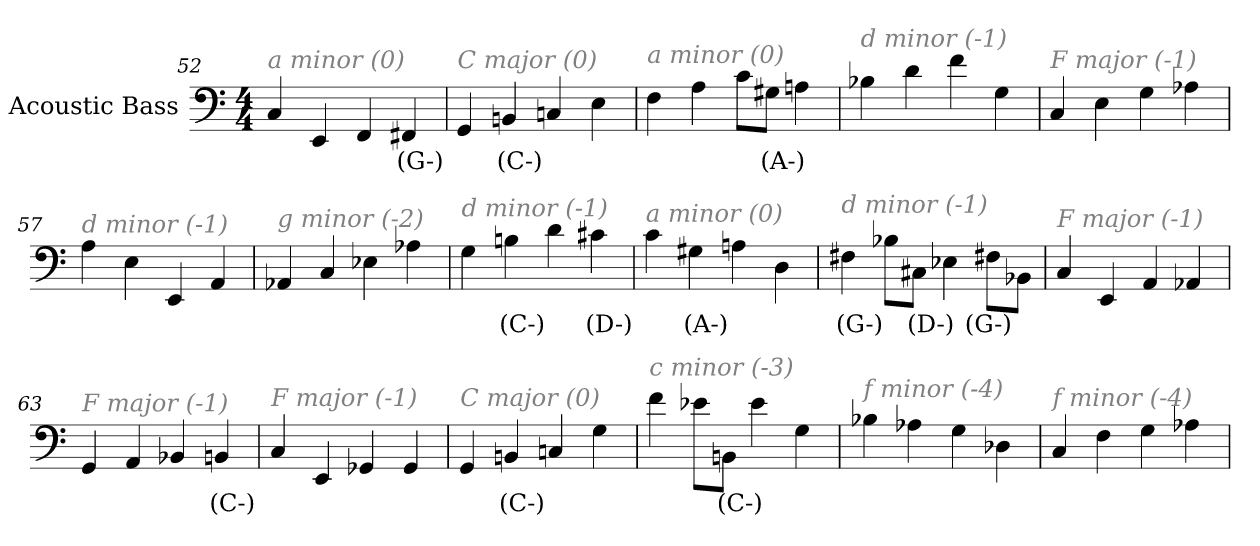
**kern	**text
*part1	*part1
*staff1	*staff1
*I"Acoustic Bass	*
*clefF4	*
*ITrd7c12	*
*k[]	*
*C:	*
*M4/4	*
=52	=52
!LO:TX:i:color=#808080:t=a minor (0)	!
4CC	.
4EEE	.
4FFF	.
4FFF#Xi	(G-)
=53	=53
!LO:TX:i:color=#808080:t=C major (0)	!
4GGG	.
4BBBni	(C-)
4CCn	.
4EE	.
=54	=54
!LO:TX:i:color=#808080:t=a minor (0)	!
4FF	.
4AA	.
8CL	.
8GG#XiJ	(A-)
4AAn	.
=55	=55
!LO:TX:i:color=#808080:t=d minor (-1)	!
4BB-X	.
4D	.
4F	.
4GG	.
=56	=56
!LO:TX:i:color=#808080:t=F major (-1)	!
4CC	.
4EE	.
4GG	.
4AA-X	.
=57	=57
!LO:TX:i:color=#808080:t=d minor (-1)	!
4AA	.
4EE	.
4EEE	.
4AAA	.
=58	=58
!LO:TX:i:color=#808080:t=g minor (-2)	!
4AAA-X	.
4CC	.
4EE-X	.
4AA-X	.
=59	=59
!LO:TX:i:color=#808080:t=d minor (-1)	!
4GG	.
4BBni	(C-)
4D	.
4C#Xi	(D-)
=60	=60
!LO:TX:i:color=#808080:t=a minor (0)	!
4C	.
4GG#Xi	(A-)
4AAn	.
4DD	.
=61	=61
!LO:TX:i:color=#808080:t=d minor (-1)	!
4FF#Xi	(G-)
8BB-XL	.
8CC#XiJ	(D-)
4EE-X	.
8FF#XiL	(G-)
8BBB-XJ	.
=62	=62
!LO:TX:i:color=#808080:t=F major (-1)	!
4CC	.
4EEE	.
4AAA	.
4AAA-X	.
=63	=63
!LO:TX:i:color=#808080:t=F major (-1)	!
4GGG	.
4AAA	.
4BBB-X	.
4BBBni	(C-)
=64	=64
!LO:TX:i:color=#808080:t=F major (-1)	!
4CC	.
4EEE	.
4GGG-X	.
4GGG-	.
=65	=65
!LO:TX:i:color=#808080:t=C major (0)	!
4GGG	.
4BBBni	(C-)
4CCn	.
4GG	.
=66	=66
!LO:TX:i:color=#808080:t=c minor (-3)	!
4F	.
8E-XL	.
8BBBniJ	(C-)
4E-	.
4GG	.
=67	=67
!LO:TX:i:color=#808080:t=f minor (-4)	!
4BB-X	.
4AA-X	.
4GG	.
4DD-X	.
=68	=68
!LO:TX:i:color=#808080:t=f minor (-4)	!
4CC	.
4FF	.
4GG	.
4AA-X	.
=	=
*-	*-
